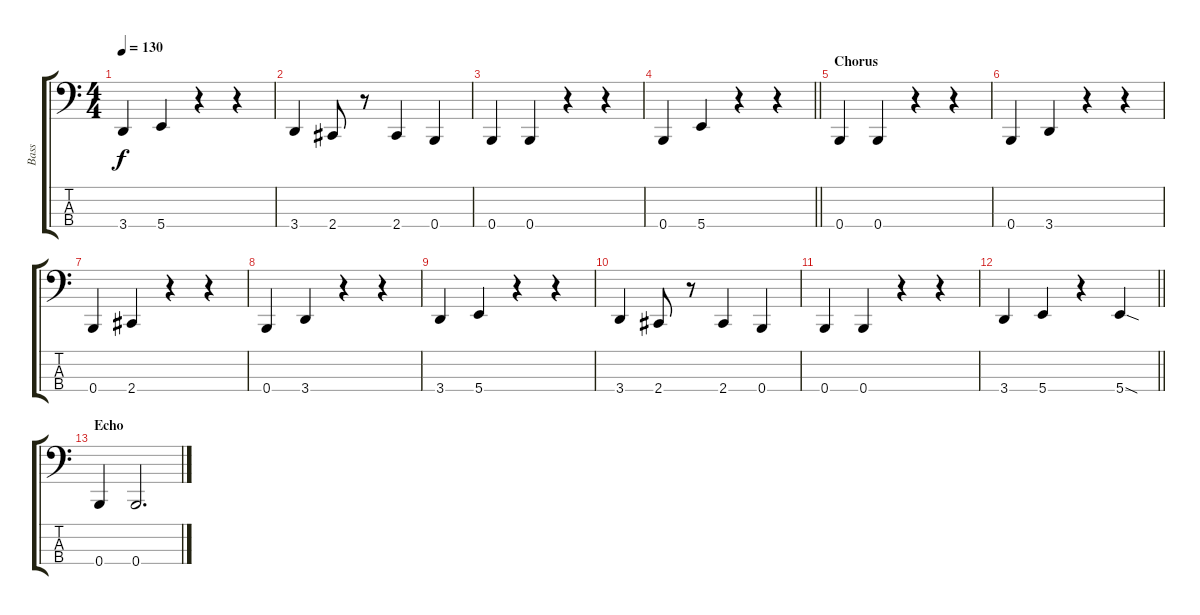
\track ("Bass" "Bass") {instrument electricbassfinger}
\staff {score tabs}
\tuning (E2 B1 Gb1 B0) {hide}
\ts (4 4)
\tempo 130
\clef f4
\ks c
3.4.4{dy f} 5.4.4 r.4 r.4 |
3.4.4 2.4.8 r.8 2.4.4 0.4.4 |
0.4.4 0.4.4 r.4 r.4 |
\barLineRight lightlight
0.4.4 5.4.4 r.4 r.4 |
\section ("" "Chorus")
0.4.4 0.4.4 r.4 r.4 |
0.4.4 3.4.4 r.4 r.4 |
0.4.4 2.4.4 r.4 r.4 |
0.4.4 3.4.4 r.4 r.4 |
3.4.4 5.4.4 r.4 r.4 |
3.4.4 2.4.8 r.8 2.4.4 0.4.4 |
0.4.4 0.4.4 r.4 r.4 |
\barLineRight lightlight
3.4.4 5.4.4 r.4 5.4{sod}.4 |
\section ("" "Echo")
0.4.4 0.4.2{d}
